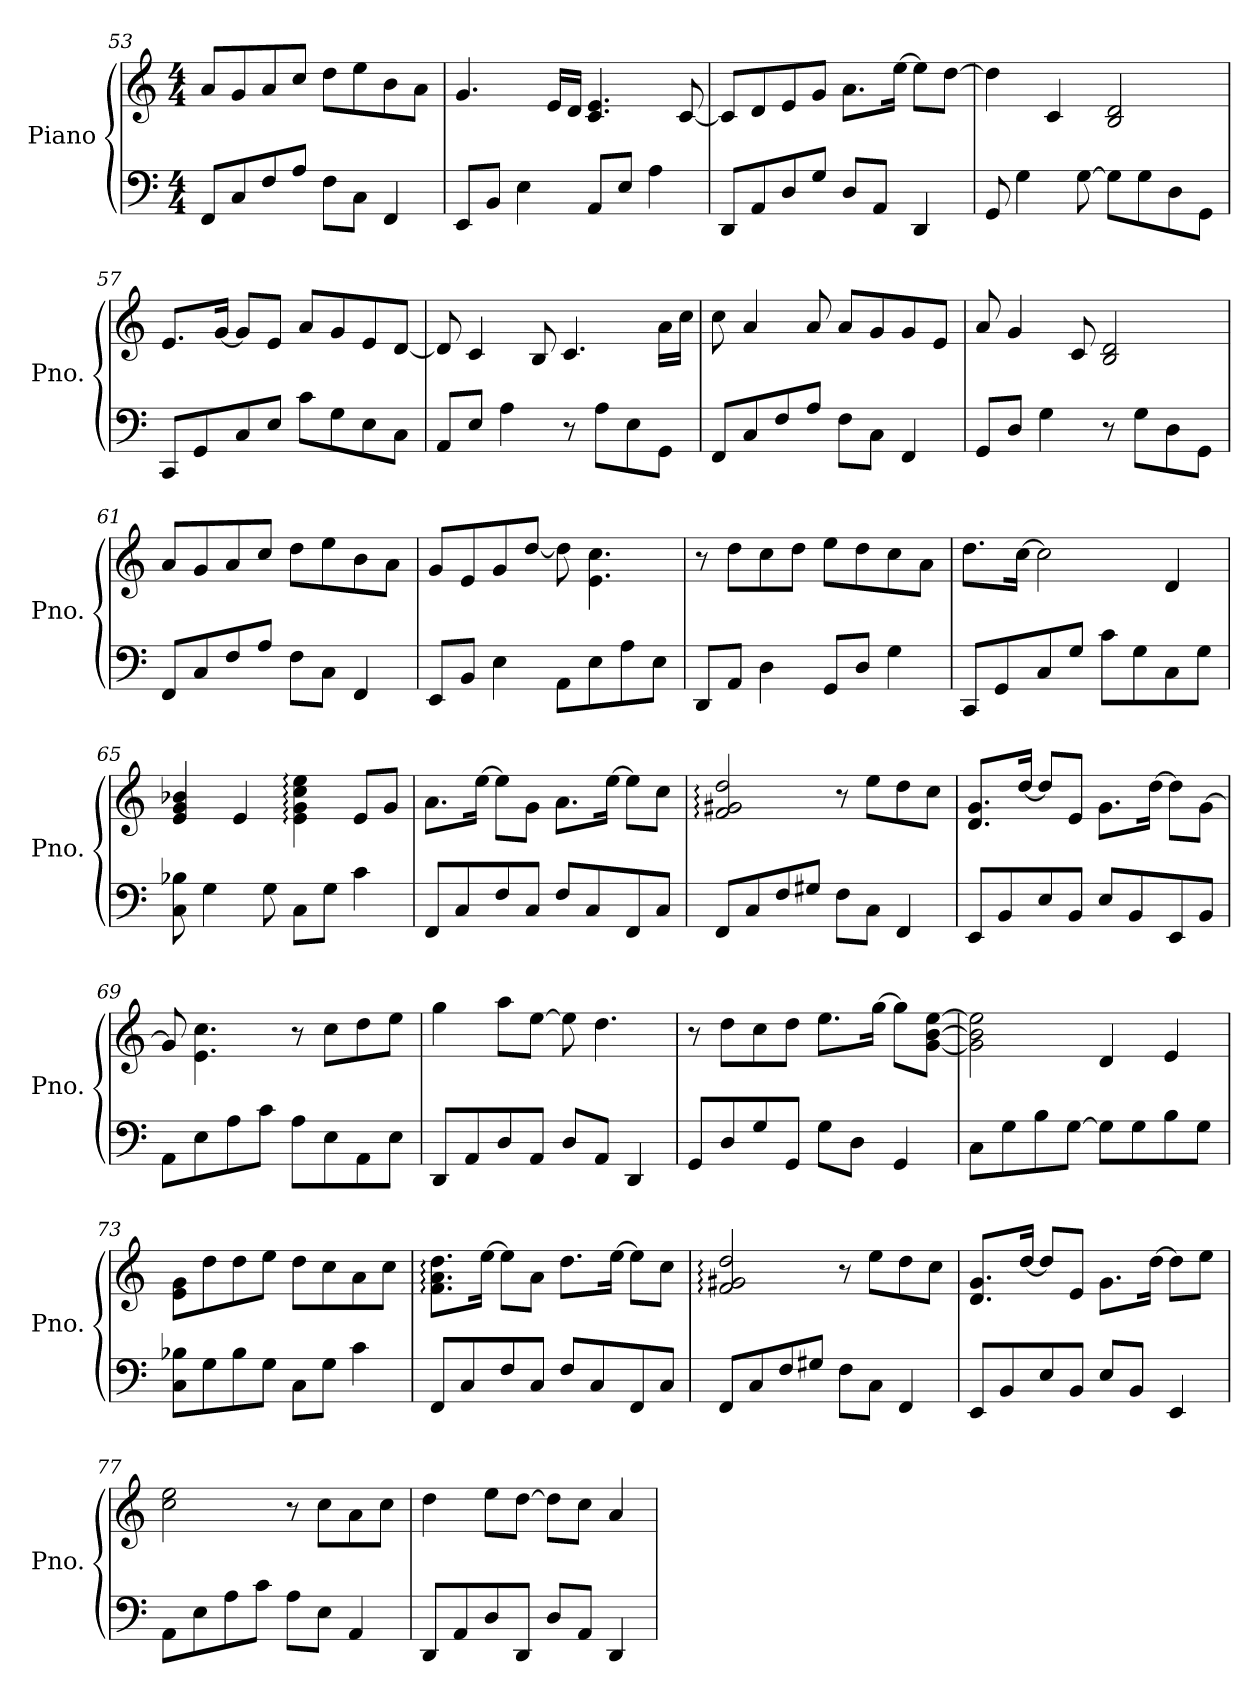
**kern	**kern
*part1	*part1
*staff2	*staff1
*I"Piano	*
*I'Pno.	*
!!LO:LB:g=z
*clefF4	*clefG2
*k[]	*k[]
*M4/4	*M4/4
=53	=53
8FF/L	8a/L
8C/	8g/
8F/	8a/
8A/J	8cc/J
8F\L	8dd\L
8C\J	8ee\
4FF/	8b\
.	8a\J
=54	=54
8EE/L	4.g/
8BB/J	.
4E\	.
.	16e/LL
.	16d/JJ
8AA/L	4.c/ 4.e/
8E/J	.
4A\	.
.	[8c/
=55	=55
8DD/L	8c/L]
8AA/	8d/
8D/	8e/
8G/J	8g/J
8D/L	8.a\L
8AA/J	.
.	[16ee\Jk
4DD/	8ee\L]
.	[8dd\J
=56	=56
8GG/	4dd\]
4G\	.
.	4c/
[8G\	.
8G\L]	2B/ 2d/
8G\	.
8D\	.
8GG\J	.
!!LO:LB:g=z
=57	=57
8CC/L	8.e/L
8GG/	.
.	[16g/Jk
8C/	8g/L]
8E/J	8e/J
8c\L	8a/L
8G\	8g/
8E\	8e/
8C\J	[8d/J
=58	=58
8AA/L	8d/]
8E/J	4c/
4A\	.
.	8B/
8r	4.c/
8A\L	.
8E\	.
8GG\J	16a\LL
.	16cc\JJ
=59	=59
8FF/L	8cc\
8C/	4a/
8F/	.
8A/J	8a/
8F\L	8a/L
8C\J	8g/
4FF/	8g/
.	8e/J
=60	=60
8GG/L	8a/
8D/J	4g/
4G\	.
.	8c/
8r	2B/ 2d/
8G\L	.
8D\	.
8GG\J	.
!!LO:LB:g=z
=61	=61
8FF/L	8a/L
8C/	8g/
8F/	8a/
8A/J	8cc/J
8F\L	8dd\L
8C\J	8ee\
4FF/	8b\
.	8a\J
=62	=62
8EE/L	8g/L
8BB/J	8e/
4E\	8g/
.	[8dd/J
8AA\L	8dd\]
8E\	4.e\ 4.cc\
8A\	.
8E\J	.
=63	=63
8DD/L	8r
8AA/J	8dd\L
4D\	8cc\
.	8dd\J
8GG/L	8ee\L
8D/J	8dd\
4G\	8cc\
.	8a\J
=64	=64
8CC/L	8.dd\L
8GG/	.
.	[16cc\Jk
8C/	2cc\]
8G/J	.
8c\L	.
8G\	.
8C\	4d/
8G\J	.
!!LO:LB:g=z
=65	=65
8C\ 8B-X\	4e/ 4g/ 4b-X/
4G\	.
.	4e/
8G\	.
8C\L	4e\: 4g\: 4cc\: 4ee\:
8G\J	.
4c\	8e/L
.	8g/J
=66	=66
8FF/L	8.a\L
8C/	.
.	[16ee\Jk
8F/	8ee\L]
8C/J	8g\J
8F/L	8.a\L
8C/	.
.	[16ee\Jk
8FF/	8ee\L]
8C/J	8cc\J
=67	=67
8FF/L	2f/: 2g#X/: 2dd/:
8C/	.
8F/	.
8G#X/J	.
8F\L	8r
8C\J	8ee\L
4FF/	8dd\
.	8cc\J
=68	=68
8EE/L	8.d/ 8.g/L
8BB/	.
.	[16dd/Jk
8E/	8dd/L]
8BB/J	8e/J
8E/L	8.g\L
8BB/	.
.	[16dd\Jk
8EE/	8dd\L]
8BB/J	[8g\J
!!LO:PB:g=z
=69	=69
8AA\L	8g/]
8E\	4.e\ 4.cc\
8A\	.
8c\J	.
8A\L	8r
8E\	8cc\L
8AA\	8dd\
8E\J	8ee\J
=70	=70
8DD/L	4gg\
8AA/	.
8D/	8aa\L
8AA/J	[8ee\J
8D/L	8ee\]
8AA/J	4.dd\
4DD/	.
=71	=71
8GG/L	8r
8D/	8dd\L
8G/	8cc\
8GG/J	8dd\J
8G\L	8.ee\L
8D\J	.
.	[16gg\Jk
4GG/	8gg\L]
.	[8g\ [8b\ [8ee\J
=72	=72
8C\L	2g\] 2b\] 2ee\]
8G\	.
8B\	.
[8G\J	.
8G\L]	4d/
8G\	.
8B\	4e/
8G\J	.
!!LO:LB:g=z
=73	=73
8C\ 8B-X\L	8e\ 8g\L
8G\	8dd\
8B-\	8dd\
8G\J	8ee\J
8C\L	8dd\L
8G\J	8cc\
4c\	8a\
.	8cc\J
=74	=74
8FF/L	8.f\: 8.a\: 8.dd\:L
8C/	.
.	[16ee\Jk
8F/	8ee\L]
8C/J	8a\J
8F/L	8.dd\L
8C/	.
.	[16ee\Jk
8FF/	8ee\L]
8C/J	8cc\J
=75	=75
8FF/L	2f/: 2g#X/: 2dd/:
8C/	.
8F/	.
8G#X/J	.
8F\L	8r
8C\J	8ee\L
4FF/	8dd\
.	8cc\J
=76	=76
8EE/L	8.d/ 8.g/L
8BB/	.
.	[16dd/Jk
8E/	8dd/L]
8BB/J	8e/J
8E/L	8.g\L
8BB/J	.
.	[16dd\Jk
4EE/	8dd\L]
.	8ee\J
!!LO:LB:g=z
=77	=77
8AA\L	2cc\ 2ee\
8E\	.
8A\	.
8c\J	.
8A\L	8r
8E\J	8cc\L
4AA/	8a\
.	8cc\J
=78	=78
8DD/L	4dd\
8AA/	.
8D/	8ee\L
8DD/J	[8dd\J
8D/L	8dd\L]
8AA/J	8cc\J
4DD/	4a/
=	=
*-	*-
